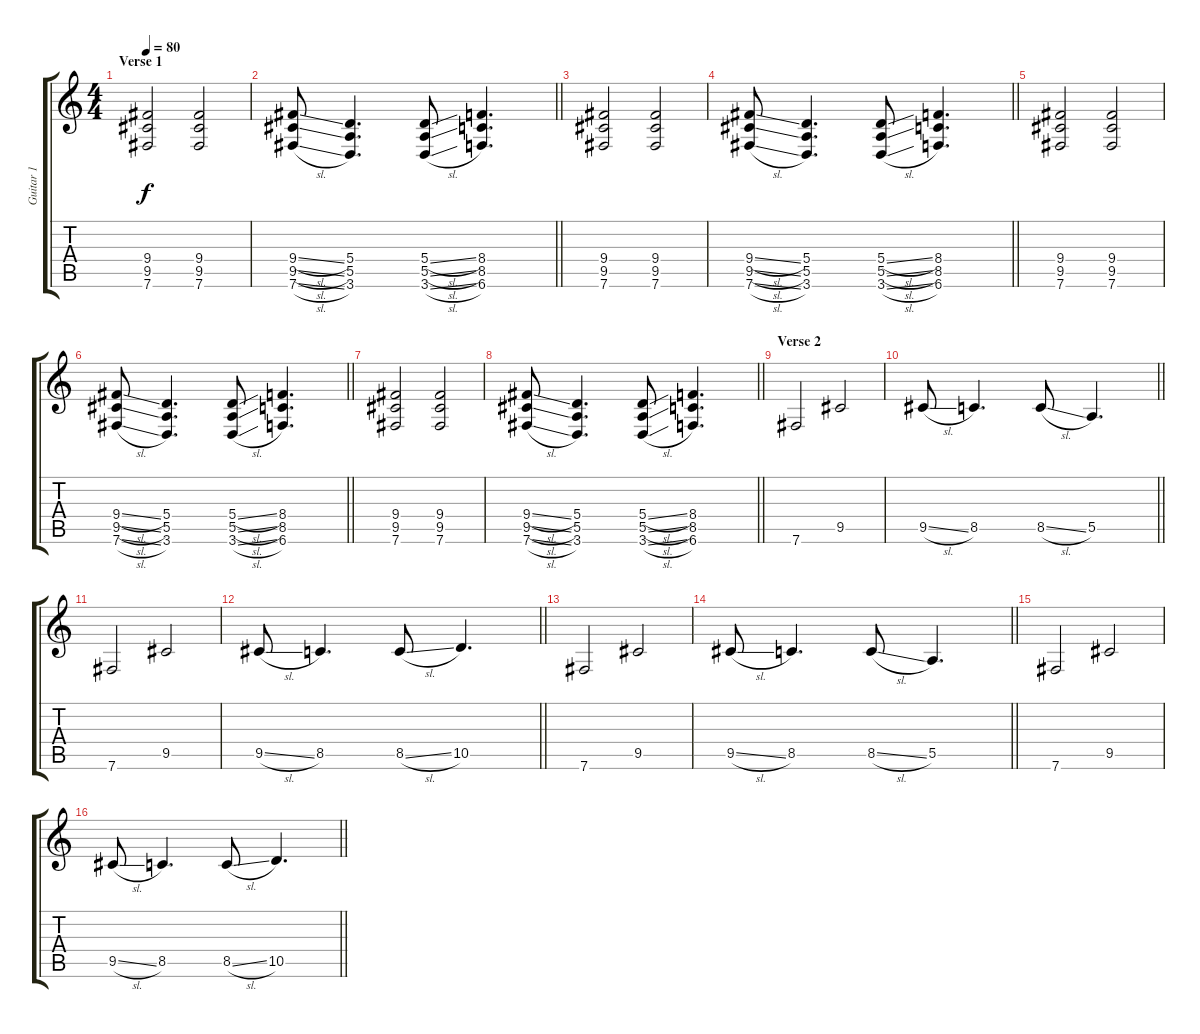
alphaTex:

\track ("Guitar 1" "Guitar 1") {instrument overdrivenguitar}
\staff {score tabs}
\tuning (B3 Gb3 D3 A2 E2 B1) {hide}
\ts (4 4)
\section ("" "Verse 1")
\tempo 80
\clef g2
\ks c
(9.4 9.5 7.6).2{dy f} (9.4 9.5 7.6).2 |
\barLineRight lightlight
(9.4{sl} 9.5{sl} 7.6{sl}).8 (5.4 5.5 3.6).4{d} (5.4{sl} 5.5{sl} 3.6{sl}).8 (8.4 8.5 6.6).4{d} |
(9.4 9.5 7.6).2 (9.4 9.5 7.6).2 |
\barLineRight lightlight
(9.4{sl} 9.5{sl} 7.6{sl}).8 (5.4 5.5 3.6).4{d} (5.4{sl} 5.5{sl} 3.6{sl}).8 (8.4 8.5 6.6).4{d} |
(9.4 9.5 7.6).2 (9.4 9.5 7.6).2 |
\barLineRight lightlight
(9.4{sl} 9.5{sl} 7.6{sl}).8 (5.4 5.5 3.6).4{d} (5.4{sl} 5.5{sl} 3.6{sl}).8 (8.4 8.5 6.6).4{d} |
(9.4 9.5 7.6).2 (9.4 9.5 7.6).2 |
\barLineRight lightlight
(9.4{sl} 9.5{sl} 7.6{sl}).8 (5.4 5.5 3.6).4{d} (5.4{sl} 5.5{sl} 3.6{sl}).8 (8.4 8.5 6.6).4{d} |
\section ("" "Verse 2")
7.6.2 9.5.2 |
\barLineRight lightlight
9.5{sl}.8 8.5.4{d} 8.5{sl}.8 5.5.4{d} |
7.6.2 9.5.2 |
\barLineRight lightlight
9.5{sl}.8 8.5.4{d} 8.5{sl}.8 10.5.4{d} |
7.6.2 9.5.2 |
\barLineRight lightlight
9.5{sl}.8 8.5.4{d} 8.5{sl}.8 5.5.4{d} |
7.6.2 9.5.2 |
\barLineRight lightlight
9.5{sl}.8 8.5.4{d} 8.5{sl}.8 10.5.4{d}
